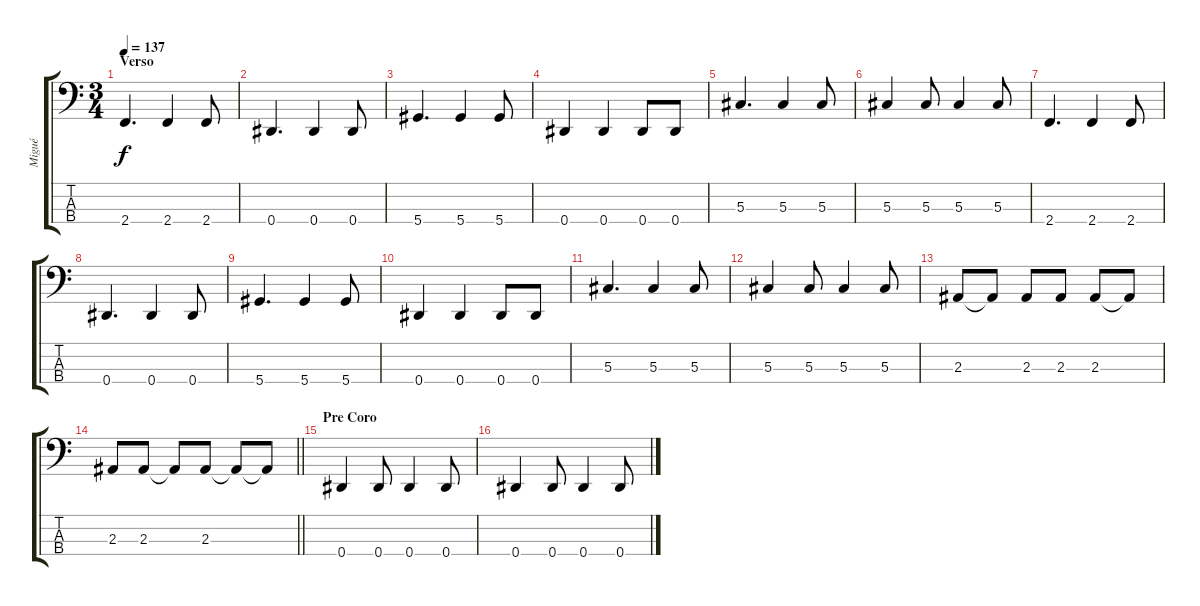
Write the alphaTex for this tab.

\track ("Migué" "Migué") {instrument electricbassfinger}
\staff {score tabs}
\tuning (Gb2 Db2 Ab1 Eb1) {hide}
\ts (3 4)
\section ("" "Verso")
\tempo 137
\clef f4
\ks c
2.4.4{d dy f} 2.4.4 2.4.8 |
0.4.4{d} 0.4.4 0.4.8 |
5.4.4{d} 5.4.4 5.4.8 |
0.4.4 0.4.4 0.4.8 0.4.8 |
5.3.4{d} 5.3.4 5.3.8 |
5.3.4 5.3.8 5.3.4 5.3.8 |
2.4.4{d} 2.4.4 2.4.8 |
0.4.4{d} 0.4.4 0.4.8 |
5.4.4{d} 5.4.4 5.4.8 |
0.4.4 0.4.4 0.4.8 0.4.8 |
5.3.4{d} 5.3.4 5.3.8 |
5.3.4 5.3.8 5.3.4 5.3.8 |
2.3.8 2.3{t}.8 2.3.8 2.3.8 2.3.8 2.3{t}.8 |
\barLineRight lightlight
2.3.8 2.3.8 2.3{t}.8 2.3.8 2.3{t}.8 2.3{t}.8 |
\section ("" "Pre Coro")
0.4.4 0.4.8 0.4.4 0.4.8 |
0.4.4 0.4.8 0.4.4 0.4.8
